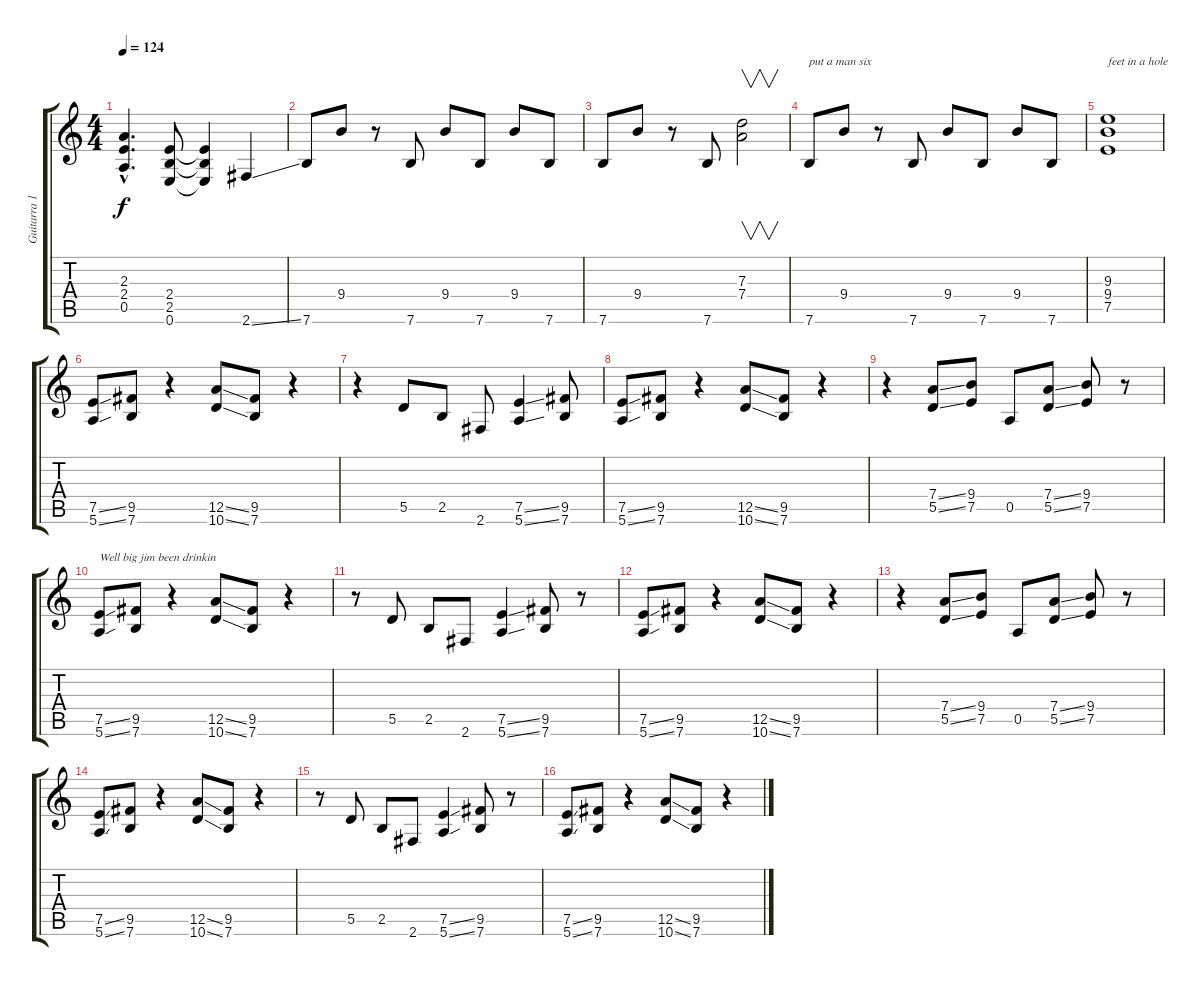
\track ("Guitarra 1" "Guitarra 1") {instrument overdrivenguitar}
\staff {score tabs}
\tuning (E4 B3 G3 D3 A2 E2) {hide}
\ts (4 4)
\tempo 124
\clef g2
\ks c
(2.3{hac} 2.4{hac} 0.5{hac}).4{d dy f} (2.4 2.5 0.6).8 (2.4{t} 2.5{t} 0.6{t}).4 2.6{ss}.4 |
7.6.8 9.4.8 r.8 7.6.8 9.4.8 7.6.8 9.4.8 7.6.8 |
7.6.8 9.4.8 r.8 7.6.8 (7.3 7.4).2{v} |
7.6.8{txt "put a man six"} 9.4.8 r.8 7.6.8 9.4.8 7.6.8 9.4.8 7.6.8 |
(9.3 9.4 7.5).1{txt "feet in a hole"} |
(7.5{ss} 5.6{ss}).8 (9.5 7.6).8 r.4 (12.5{ss} 10.6{ss}).8 (9.5 7.6).8 r.4 |
r.4 5.5.8 2.5.8 2.6.8 (7.5{ss} 5.6{ss}).4 (9.5 7.6).8 |
(7.5{ss} 5.6{ss}).8 (9.5 7.6).8 r.4 (12.5{ss} 10.6{ss}).8 (9.5 7.6).8 r.4 |
r.4 (7.4{ss} 5.5{ss}).8 (9.4 7.5).8 0.5.8 (7.4{ss} 5.5{ss}).8 (9.4 7.5).8 r.8 |
(7.5{ss} 5.6{ss}).8{txt "Well big jim been drinkin"} (9.5 7.6).8 r.4 (12.5{ss} 10.6{ss}).8 (9.5 7.6).8 r.4 |
r.8 5.5.8 2.5.8 2.6.8 (7.5{ss} 5.6{ss}).4 (9.5 7.6).8 r.8 |
(7.5{ss} 5.6{ss}).8 (9.5 7.6).8 r.4 (12.5{ss} 10.6{ss}).8 (9.5 7.6).8 r.4 |
r.4 (7.4{ss} 5.5{ss}).8 (9.4 7.5).8 0.5.8 (7.4{ss} 5.5{ss}).8 (9.4 7.5).8 r.8 |
(7.5{ss} 5.6{ss}).8 (9.5 7.6).8 r.4 (12.5{ss} 10.6{ss}).8 (9.5 7.6).8 r.4 |
r.8 5.5.8 2.5.8 2.6.8 (7.5{ss} 5.6{ss}).4 (9.5 7.6).8 r.8 |
(7.5{ss} 5.6{ss}).8 (9.5 7.6).8 r.4 (12.5{ss} 10.6{ss}).8 (9.5 7.6).8 r.4
